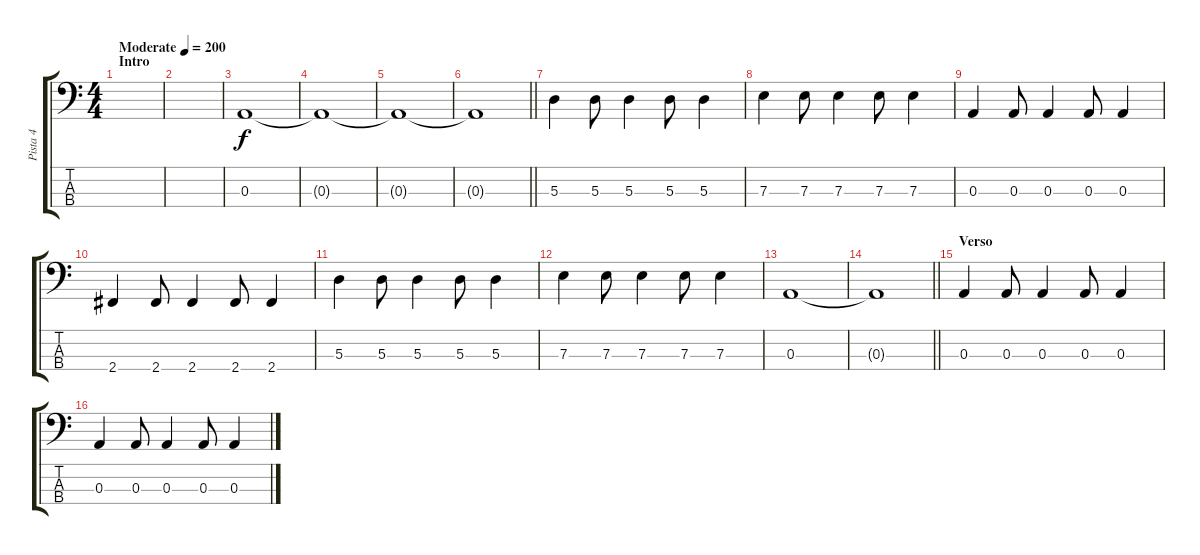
\track ("Pista 4" "Pista 4") {instrument electricbassfinger}
\staff {score tabs}
\tuning (G2 D2 A1 E1) {hide}
\ts (4 4)
\section ("" "Intro")
\tempo (200 "Moderate")
\clef f4
\ks c
|
|
0.3.1 |
0.3{t}.1 |
0.3{t}.1 |
\barLineRight lightlight
0.3{t}.1 |
5.3.4 5.3.8 5.3.4 5.3.8 5.3.4 |
7.3.4 7.3.8 7.3.4 7.3.8 7.3.4 |
0.3.4 0.3.8 0.3.4 0.3.8 0.3.4 |
2.4.4 2.4.8 2.4.4 2.4.8 2.4.4 |
5.3.4 5.3.8 5.3.4 5.3.8 5.3.4 |
7.3.4 7.3.8 7.3.4 7.3.8 7.3.4 |
0.3.1 |
\barLineRight lightlight
0.3{t}.1 |
\section ("" "Verso")
0.3.4 0.3.8 0.3.4 0.3.8 0.3.4 |
0.3.4 0.3.8 0.3.4 0.3.8 0.3.4
